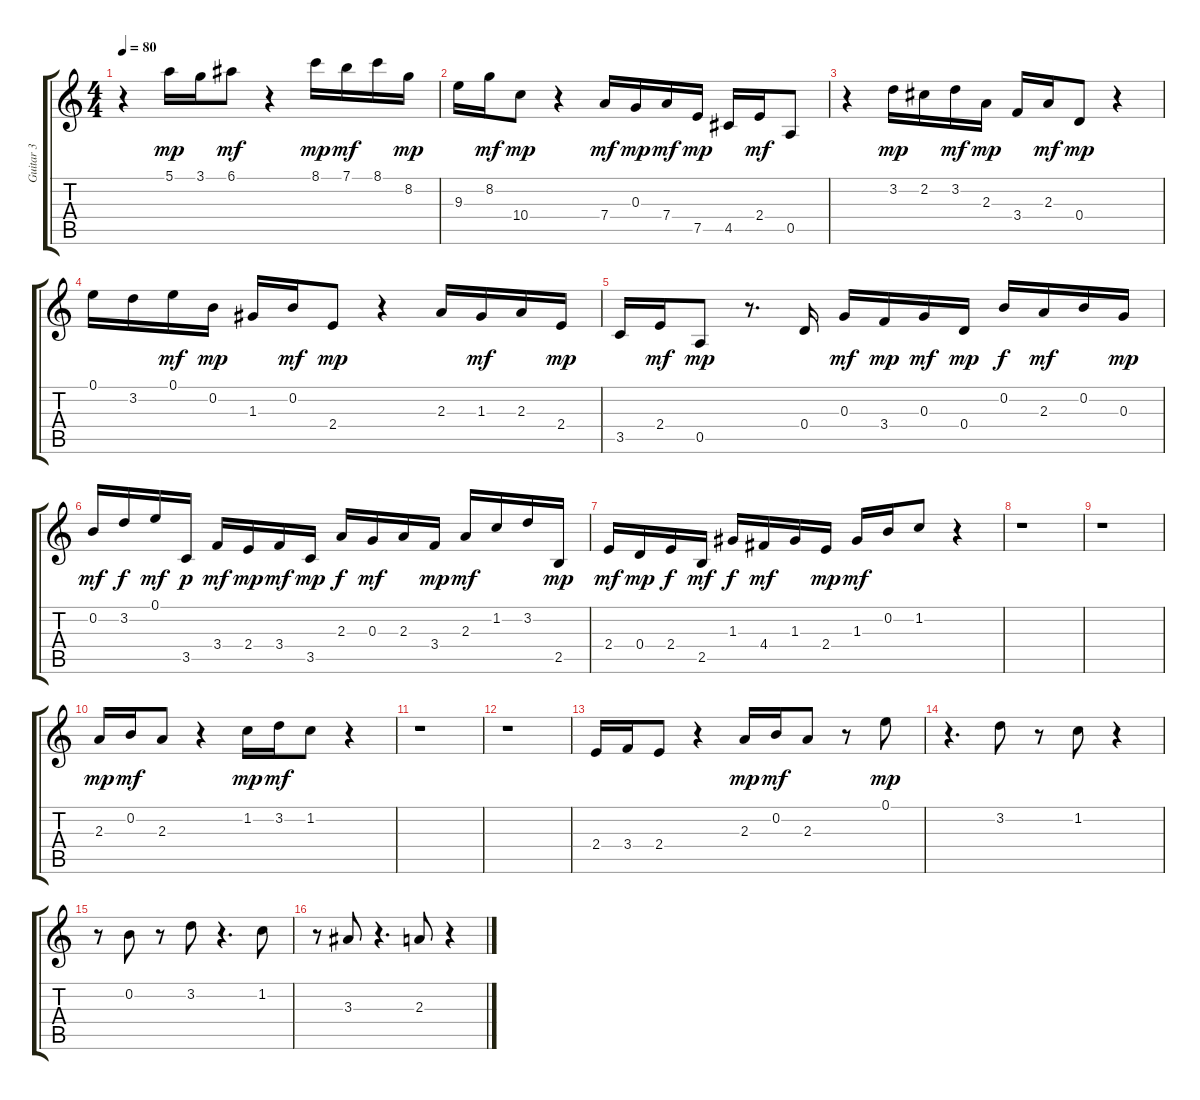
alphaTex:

\track ("Guitar 3" "Guitar 3") {instrument acousticguitarnylon}
\staff {score tabs}
\tuning (E4 B3 G3 D3 A2 E2) {hide}
\ts (4 4)
\tempo 80
\clef g2
\ks c
r.4{dy f} 5.1.16{dy mp} 3.1.16 6.1.8{dy mf} r.4 8.1.16{dy mp} 7.1.16{dy mf} 8.1.16 8.2.16{dy mp} |
9.3.16 8.2.16{dy mf} 10.4.8{dy mp} r.4 7.4.16{dy mf} 0.3.16{dy mp} 7.4.16{dy mf} 7.5.16{dy mp} 4.5.16 2.4.16{dy mf} 0.5.8 |
r.4 3.2.16{dy mp} 2.2.16 3.2.16{dy mf} 2.3.16{dy mp} 3.4.16 2.3.16{dy mf} 0.4.8{dy mp} r.4 |
0.1.16 3.2.16 0.1.16{dy mf} 0.2.16{dy mp} 1.3.16 0.2.16{dy mf} 2.4.8{dy mp} r.4 2.3.16 1.3.16{dy mf} 2.3.16 2.4.16{dy mp} |
3.5.16 2.4.16{dy mf} 0.5.8{dy mp} r.8{d} 0.4.16 0.3.16{dy mf} 3.4.16{dy mp} 0.3.16{dy mf} 0.4.16{dy mp} 0.2.16{dy f} 2.3.16{dy mf} 0.2.16 0.3.16{dy mp} |
0.2.16{dy mf} 3.2.16{dy f} 0.1.16{dy mf} 3.5.16{dy p} 3.4.16{dy mf} 2.4.16{dy mp} 3.4.16{dy mf} 3.5.16{dy mp} 2.3.16{dy f} 0.3.16{dy mf} 2.3.16 3.4.16{dy mp} 2.3.16{dy mf} 1.2.16 3.2.16 2.5.16{dy mp} |
2.4.16{dy mf} 0.4.16{dy mp} 2.4.16{dy f} 2.5.16{dy mf} 1.3.16{dy f} 4.4.16{dy mf} 1.3.16 2.4.16{dy mp} 1.3.16{dy mf} 0.2.16 1.2.8 r.4 |
r.1 |
r.1 |
2.3.16{dy mp} 0.2.16{dy mf} 2.3.8 r.4 1.2.16{dy mp} 3.2.16{dy mf} 1.2.8 r.4 |
r.1 |
r.1 |
2.4.16 3.4.16 2.4.8 r.4 2.3.16{dy mp} 0.2.16{dy mf} 2.3.8 r.8 0.1.8{dy mp} |
r.4{d} 3.2.8 r.8 1.2.8 r.4 |
r.8 0.2.8 r.8 3.2.8 r.4{d} 1.2.8 |
r.8 3.3.8 r.4{d} 2.3.8 r.4
